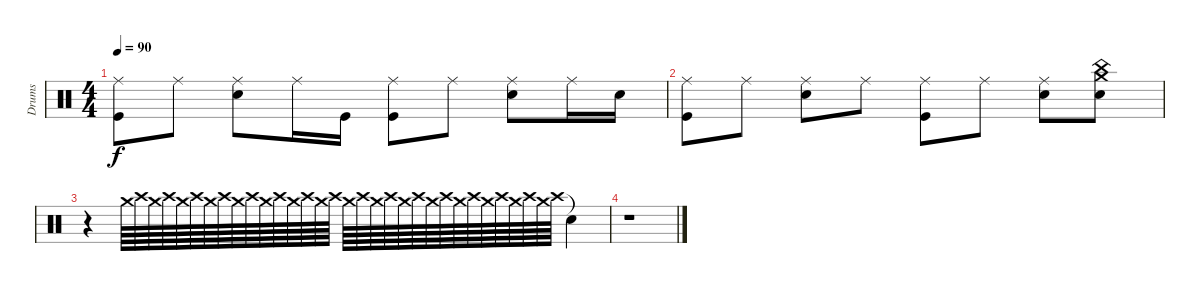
\track ("Drums" "Drums") {instrument percussion}
\staff {score}
\articulation defaults
\ts (4 4)
\tempo 90
\clef neutral
\ks c
("Ride (middle)" "Kick (hit)").8{dy f} "Ride (middle)".8 ("Ride (middle)" "Electric Snare (hit)").8 "Ride (middle)".16 "Kick (hit)".16 ("Ride (middle)" "Kick (hit)").8 "Ride (middle)".8 ("Ride (middle)" "Electric Snare (hit)").8 "Ride (middle)".16 "Electric Snare (hit)".16 |
("Ride (middle)" "Kick (hit)").8 "Ride (middle)".8 ("Ride (middle)" "Electric Snare (hit)").8 "Ride (middle)".8 ("Ride (middle)" "Kick (hit)").8 "Ride (middle)".8 ("Ride (middle)" "Electric Snare (hit)").8 ("Crash medium (hit)" "Electric Snare (hit)" "China (hit)").8 |
r.4{volume 0} "Crash medium (hit)".64 "Crash high (hit)".64 "Crash medium (hit)".64 "Crash high (hit)".64 "Crash medium (hit)".64 "Crash high (hit)".64 "Crash medium (hit)".64 "Crash high (hit)".64 "Crash medium (hit)".64 "Crash high (hit)".64 "Crash medium (hit)".64 "Crash high (hit)".64 "Crash medium (hit)".64 "Crash high (hit)".64 "Crash medium (hit)".64 "Crash high (hit)".64 "Crash medium (hit)".64 "Crash high (hit)".64 "Crash medium (hit)".64 "Crash high (hit)".64 "Crash medium (hit)".64 "Crash high (hit)".64 "Crash medium (hit)".64 "Crash high (hit)".64 "Crash medium (hit)".64 "Crash high (hit)".64 "Crash medium (hit)".64 "Crash high (hit)".64 "Crash medium (hit)".64 "Crash high (hit)".64 "Crash medium (hit)".64 "Crash high (hit)".64 "Snare (hit)"{t}.4 |
r.1
